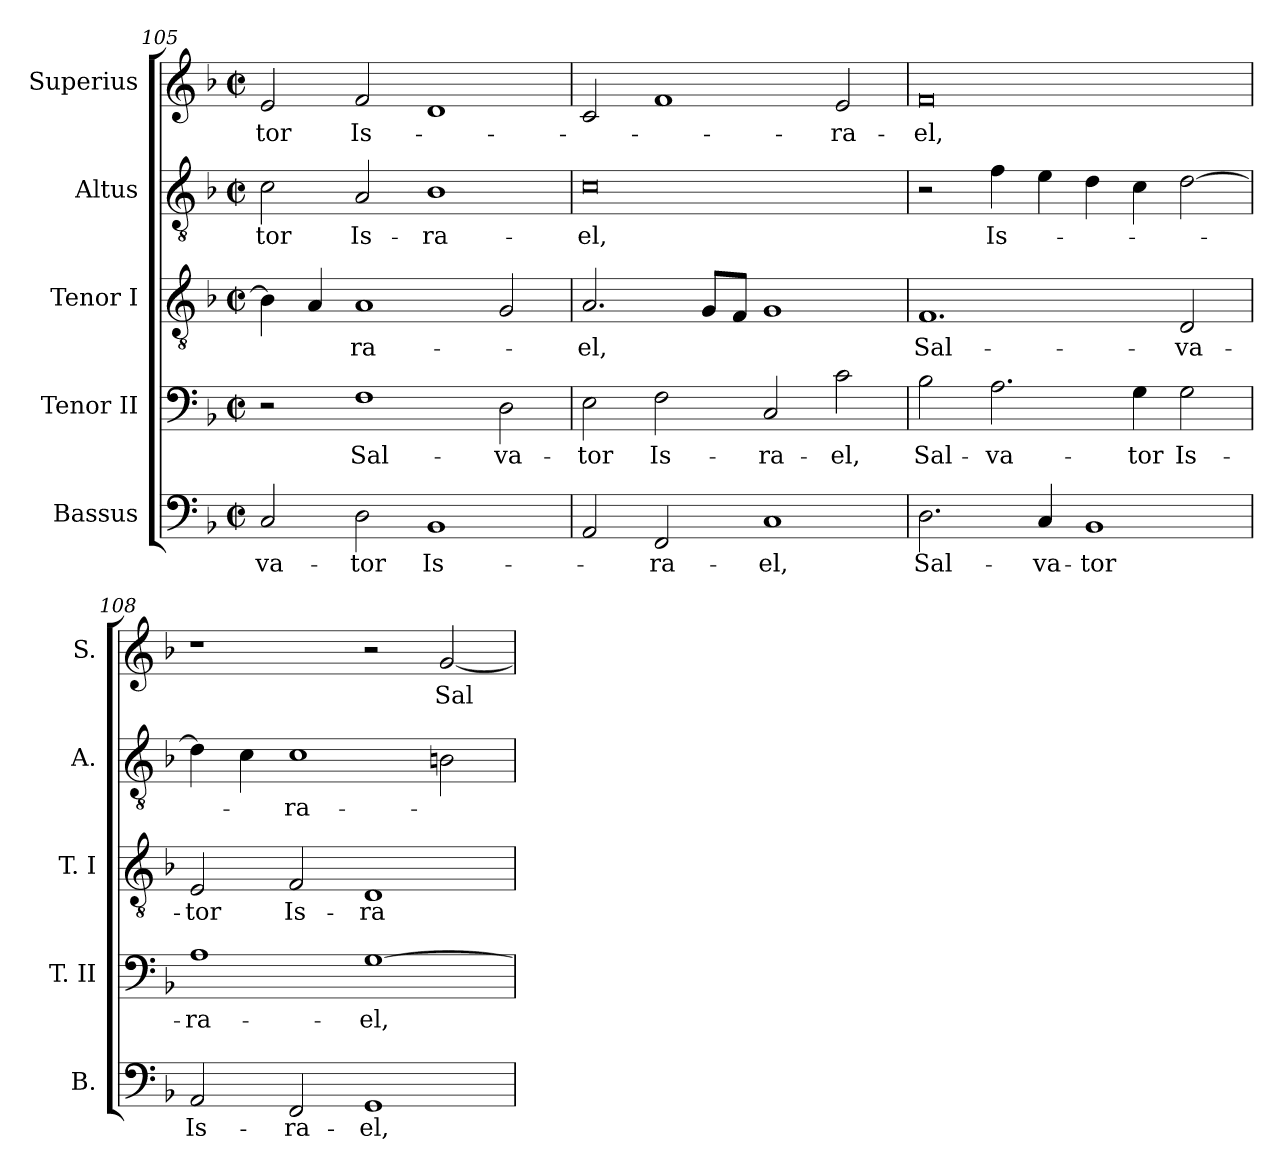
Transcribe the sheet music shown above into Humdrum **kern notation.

**kern	**text	**kern	**text	**kern	**text	**kern	**text	**kern	**text
*part5	*part5	*part4	*part4	*part3	*part3	*part2	*part2	*part1	*part1
*staff5	*staff5	*staff4	*staff4	*staff3	*staff3	*staff2	*staff2	*staff1	*staff1
*I"Bassus	*	*I"Tenor II	*	*I"Tenor I	*	*I"Altus	*	*I"Superius	*
*I'B.	*	*I'T. II	*	*I'T. I	*	*I'A.	*	*I'S.	*
*clefF4	*	*clefF4	*	*clefGv2	*	*clefGv2	*	*clefG2	*
*	*	*	*	*ITrd7c12	*	*ITrd7c12	*	*	*
*k[b-]	*	*k[b-]	*	*k[b-]	*	*k[b-]	*	*k[b-]	*
*F:	*	*F:	*	*F:	*	*F:	*	*F:	*
*M2/2	*	*M2/2	*	*M2/2	*	*M2/2	*	*M2/2	*
*met(c|)	*	*met(c|)	*	*met(c|)	*	*met(c|)	*	*met(c|)	*
=105	=105	=105	=105	=105	=105	=105	=105	=105	=105
!	!LO:LY:b:color=#000000	!	!	!	!	!	!	!	!
!	!	!	!	!	!	!	!LO:LY:b:color=#000000	!	!
!	!	!	!	!	!	!	!	!	!LO:LY:b:color=#000000
2Ci/	-va-	2r	.	4BB-i\]	.	2Ci\	-tor	2ei/	-tor
.	.	.	.	4AAi/	.	.	.	.	.
!	!LO:LY:b:color=#000000	!	!	!	!	!	!	!	!
!	!	!	!LO:LY:b:color=#000000	!	!	!	!	!	!
!	!	!	!	!	!LO:LY:b:color=#000000	!	!	!	!
!	!	!	!	!	!	!	!LO:LY:b:color=#000000	!	!
!	!	!	!	!	!	!	!	!	!LO:LY:b:color=#000000
2Di\	-tor	1Fi	Sal-	1AAi	-ra-	2AAi/	Is-	2fi/	Is-
!	!LO:LY:b:color=#000000	!	!	!	!	!	!	!	!
!	!	!	!	!	!	!	!LO:LY:b:color=#000000	!	!
1BB-i	Is-	.	.	.	.	1BB-i	-ra-	1di	.
!	!	!	!LO:LY:b:color=#000000	!	!	!	!	!	!
.	.	2Di\	-va-	2GGi/	.	.	.	.	.
=106	=106	=106	=106	=106	=106	=106	=106	=106	=106
!	!	!	!LO:LY:b:color=#000000	!	!	!	!	!	!
!	!	!	!	!	!LO:LY:b:color=#000000	!	!	!	!
!	!	!	!	!	!	!	!LO:LY:b:color=#000000	!	!
2AAi/	.	2Ei\	-tor	2.AAi/	-el,	0Ci	-el,	2ci/	.
!	!LO:LY:b:color=#000000	!	!	!	!	!	!	!	!
!	!	!	!LO:LY:b:color=#000000	!	!	!	!	!	!
2FFi/	-ra-	2Fi\	Is-	.	.	.	.	1fi	.
.	.	.	.	8GGi/L	.	.	.	.	.
.	.	.	.	8FFi/J	.	.	.	.	.
!	!LO:LY:b:color=#000000	!	!	!	!	!	!	!	!
!	!	!	!LO:LY:b:color=#000000	!	!	!	!	!	!
1Ci	-el,	2Ci/	-ra-	1GGi	.	.	.	.	.
!	!	!	!LO:LY:b:color=#000000	!	!	!	!	!	!
!	!	!	!	!	!	!	!	!	!LO:LY:b:color=#000000
.	.	2ci\	-el,	.	.	.	.	2ei/	-ra-
!!LO:LB:g=z
=107	=107	=107	=107	=107	=107	=107	=107	=107	=107
!	!LO:LY:b:color=#000000	!	!	!	!	!	!	!	!
!	!	!	!LO:LY:b:color=#000000	!	!	!	!	!	!
!	!	!	!	!	!LO:LY:b:color=#000000	!	!	!	!
!	!	!	!	!	!	!	!	!	!LO:LY:b:color=#000000
2.Di\	Sal-	2B-i\	Sal-	1.FFi	Sal-	2r	.	0fi	-el,
!	!	!	!LO:LY:b:color=#000000	!	!	!	!	!	!
!	!	!	!	!	!	!	!LO:LY:b:color=#000000	!	!
.	.	2.Ai\	-va-	.	.	4Fi\	Is-	.	.
!	!LO:LY:b:color=#000000	!	!	!	!	!	!	!	!
4Ci/	-va-	.	.	.	.	4Ei\	.	.	.
!	!LO:LY:b:color=#000000	!	!	!	!	!	!	!	!
1BB-i	-tor	.	.	.	.	4Di\	.	.	.
!	!	!	!LO:LY:b:color=#000000	!	!	!	!	!	!
.	.	4Gi\	-tor	.	.	4Ci\	.	.	.
!	!	!	!LO:LY:b:color=#000000	!	!	!	!	!	!
!	!	!	!	!	!LO:LY:b:color=#000000	!	!	!	!
.	.	2Gi\	Is-	2DDi/	-va-	[>2Di\	.	.	.
=108	=108	=108	=108	=108	=108	=108	=108	=108	=108
!	!LO:LY:b:color=#000000	!	!	!	!	!	!	!	!
!	!	!	!LO:LY:b:color=#000000	!	!	!	!	!	!
!	!	!	!	!	!LO:LY:b:color=#000000	!	!	!	!
2AAi/	Is-	1Ai	-ra-	2EEi/	-tor	4Di\]	.	1r	.
.	.	.	.	.	.	4Ci\	.	.	.
!	!LO:LY:b:color=#000000	!	!	!	!	!	!	!	!
!	!	!	!	!	!LO:LY:b:color=#000000	!	!	!	!
!	!	!	!	!	!	!	!LO:LY:b:color=#000000	!	!
2FFi/	-ra-	.	.	2FFi/	Is-	1Ci	-ra-	.	.
!	!LO:LY:b:color=#000000	!	!	!	!	!	!	!	!
!	!	!	!LO:LY:b:color=#000000	!	!	!	!	!	!
!	!	!	!	!	!LO:LY:b:color=#000000	!	!	!	!
1GGi	-el,	[>1Gi	-el,	1DDi	-ra-	.	.	2r	.
!	!	!	!	!	!	!	!	!	!LO:LY:b:color=#000000
.	.	.	.	.	.	2BBni\	.	[<2gi/	Sal-
=	=	=	=	=	=	=	=	=	=
*-	*-	*-	*-	*-	*-	*-	*-	*-	*-
